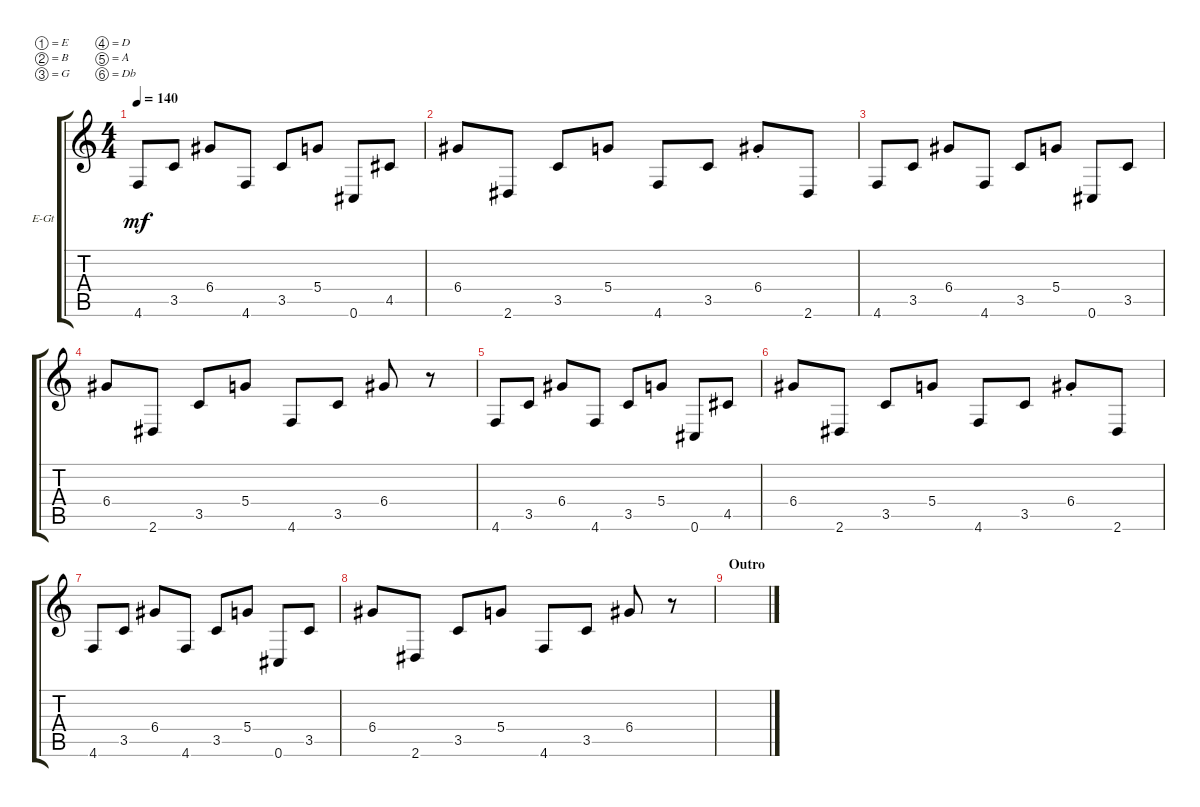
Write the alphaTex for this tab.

\bracketExtendMode groupsimilarinstruments
\firstSystemTrackNameOrientation horizontal
\otherSystemsTrackNameOrientation horizontal
\track ("Electric Guitar" "E-Gt") {instrument overdrivenguitar}
\staff {score tabs}
\tuning (E4 B3 G3 D3 A2 Db2)
\ts (4 4)
\tempo 140
\clef g2
\ks c
4.6.8{dy mf} 3.5.8 6.4.8 4.6.8 3.5.8 5.4.8 0.6.8 4.5.8 |
6.4.8 2.6.8 3.5.8 5.4.8 4.6.8 3.5.8 6.4{st}.8 2.6.8 |
4.6.8 3.5.8 6.4.8 4.6.8 3.5.8 5.4.8 0.6.8 3.5.8 |
6.4.8 2.6.8 3.5.8 5.4.8 4.6.8 3.5.8 6.4.8 r.8 |
4.6.8 3.5.8 6.4.8 4.6.8 3.5.8 5.4.8 0.6.8 4.5.8 |
6.4.8 2.6.8 3.5.8 5.4.8 4.6.8 3.5.8 6.4{st}.8 2.6.8 |
4.6.8 3.5.8 6.4.8 4.6.8 3.5.8 5.4.8 0.6.8 3.5.8 |
6.4.8 2.6.8 3.5.8 5.4.8 4.6.8 3.5.8 6.4.8 r.8 |
\section ("" "Outro")
